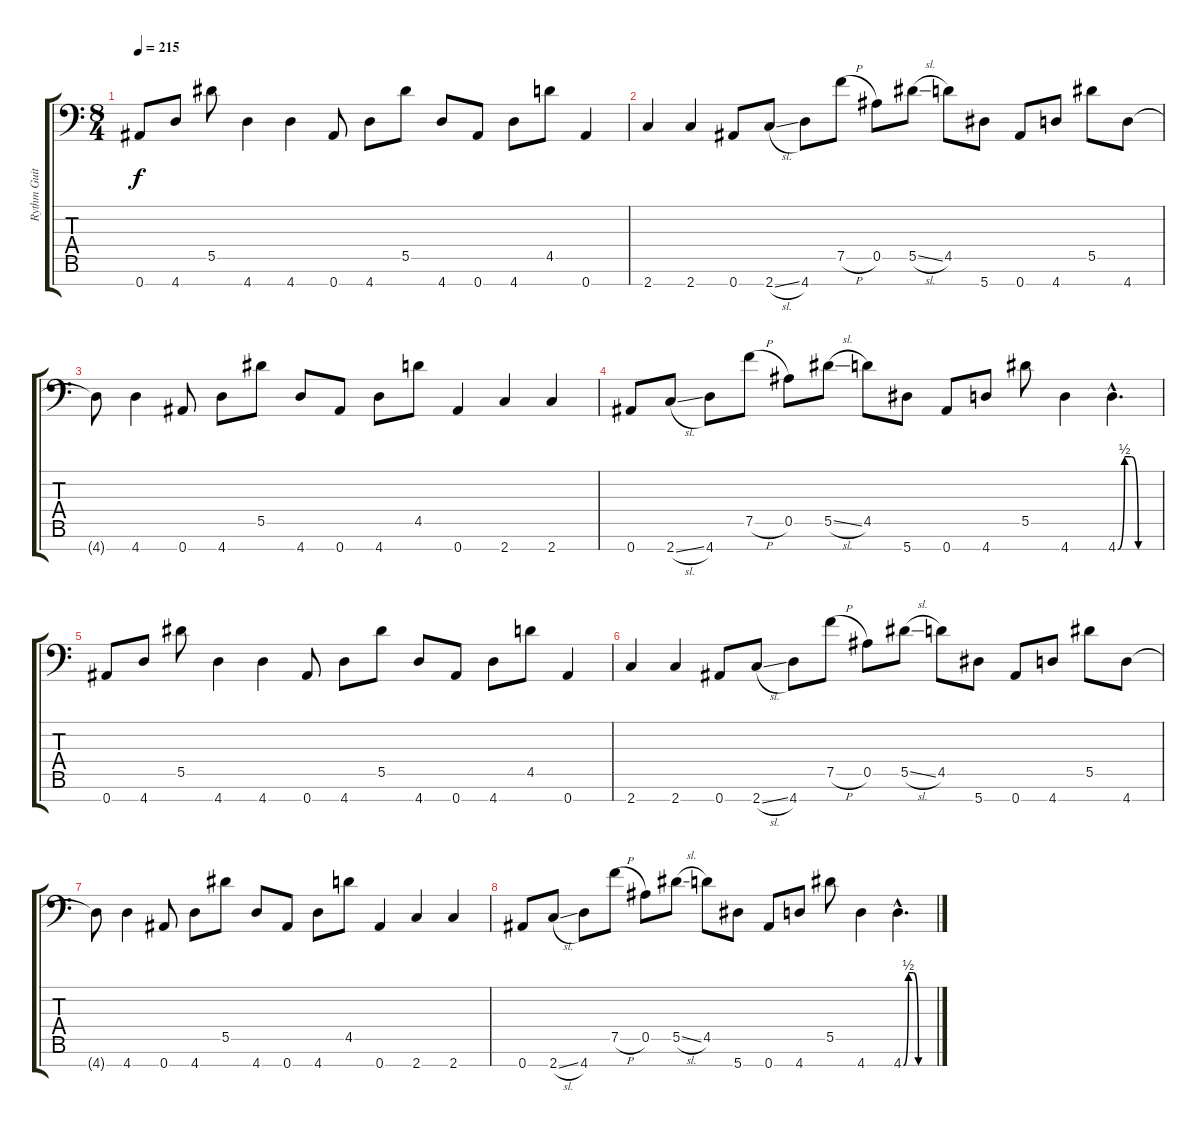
\track ("Rythm Guitar #2" "Rythm Guit") {instrument distortionguitar}
\staff {score tabs}
\tuning (Eb4 Bb3 F3 Eb3 Bb2 F2 Bb1) {hide}
\ts (8 4)
\section ("" "")
\tempo 215
\clef f4
\ks c
0.7.8{dy f} 4.7.8 5.5.8 4.7.4 4.7.4 0.7.8 4.7.8 5.5.8 4.7.8 0.7.8 4.7.8 4.5.8 0.7.4 |
2.7.4 2.7.4 0.7.8 2.7{sl}.8 4.7.8 7.5{h}.8 0.5.8 5.5{sl}.8 4.5.8 5.7.8 0.7.8 4.7.8 5.5.8 4.7.8 |
4.7{t}.8 4.7.4 0.7.8 4.7.8 5.5.8 4.7.8 0.7.8 4.7.8 4.5.8 0.7.4 2.7.4 2.7.4 |
0.7.8 2.7{sl}.8 4.7.8 7.5{h}.8 0.5.8 5.5{sl}.8 4.5.8 5.7.8 0.7.8 4.7.8 5.5.8 4.7.4 4.7{be (custom 0 0 10 2 20 2 30 0 60 0) hac}.4{d} |
0.7.8 4.7.8 5.5.8 4.7.4 4.7.4 0.7.8 4.7.8 5.5.8 4.7.8 0.7.8 4.7.8 4.5.8 0.7.4 |
2.7.4 2.7.4 0.7.8 2.7{sl}.8 4.7.8 7.5{h}.8 0.5.8 5.5{sl}.8 4.5.8 5.7.8 0.7.8 4.7.8 5.5.8 4.7.8 |
4.7{t}.8 4.7.4 0.7.8 4.7.8 5.5.8 4.7.8 0.7.8 4.7.8 4.5.8 0.7.4 2.7.4 2.7.4 |
0.7.8 2.7{sl}.8 4.7.8 7.5{h}.8 0.5.8 5.5{sl}.8 4.5.8 5.7.8 0.7.8 4.7.8 5.5.8 4.7.4 4.7{be (custom 0 0 10 2 20 2 30 0 60 0) hac}.4{d}
